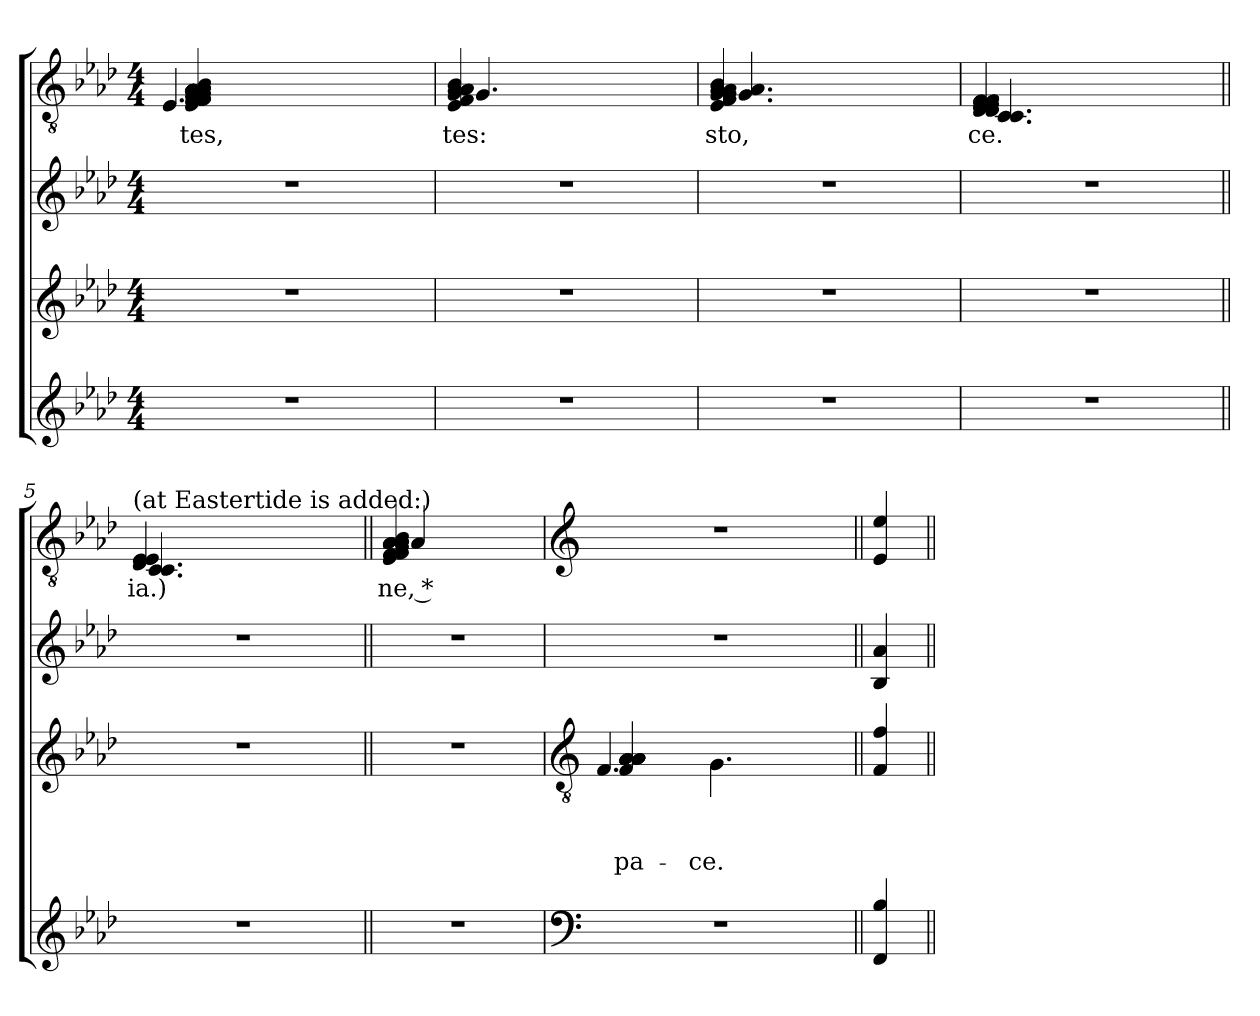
**kern	**kern	**text	**text	**text	**kern	**kern	**text
*part4	*part3	*part3	*part3	*part3	*part2	*part1	*part1
*staff4	*staff3	*staff3	*staff3	*staff3	*staff2	*staff1	*staff1
*clefG2	*clefG2	*	*	*	*clefG2	*clefGv2	*
*k[b-e-a-d-]	*k[b-e-a-d-]	*	*	*	*k[b-e-a-d-]	*k[b-e-a-d-]	*
*A-:	*A-:	*	*	*	*A-:	*A-:	*
*M4/4	*M4/4	*	*	*	*M4/4	*M4/4	*
=1	=1	=1	=1	=1	=1	=1	=1
!	!	!	!	!	!	!LO:N:n=1:head=solid	!
!	!	!	!	!	!	!LO:N:n=2:head=solid	!
!	!	!	!	!	!	!LO:N:n=3:head=solid	!
!	!	!	!	!	!	!LO:N:n=4:head=solid	!
!	!	!	!	!	!	!LO:N:n=5:head=solid	!
!	!	!	!	!	!	!LO:N:n=6:head=solid	!
!	!	!	!	!	!	!LO:N:n=7:head=solid	!
!	!	!	!	!	!	!LO:N:n=8:head=solid	!
!	!	!	!	!	!	!LO:N:n=9:head=solid	!
!	!	!	!	!	!	!LO:N:n=10:head=solid	!
!	!	!	!	!	!	!LO:N:n=11:head=solid	!
*	*	*	*	*	*	*^	*
!	!	!	!	!	!	!LO:N:n=12:head=solid	!LO:N:head=solid	!LO:LY:b
!	!	!	!	!	!	!	!	!LO:LY:b
1r	1r	.	.	.	1r	4E-/ 4F/ 4F/ 4F/ 4G/ 4G/ 4A-/ 4A-/ 4A-/ 4A-/ 4A-/ 4B-/	4.E-/	-tes,
.	.	.	.	.	.	2ryy	.	.
.	.	.	.	.	.	.	2ryy	.
.	.	.	.	.	.	8ryy	.	.
.	.	.	.	.	.	8ryy	8ryy	.
=2	=2	=2	=2	=2	=2	=2	=2	=2
!	!	!	!	!	!	!LO:N:n=1:head=solid	!	!
!	!	!	!	!	!	!LO:N:n=2:head=solid	!	!
!	!	!	!	!	!	!LO:N:n=3:head=solid	!	!
!	!	!	!	!	!	!LO:N:n=4:head=solid	!	!
!	!	!	!	!	!	!LO:N:n=5:head=solid	!	!
!	!	!	!	!	!	!LO:N:n=6:head=solid	!	!
!	!	!	!	!	!	!LO:N:n=7:head=solid	!LO:N:head=solid	!LO:LY:b
!	!	!	!	!	!	!	!	!LO:LY:b
1r	1r	.	.	.	1r	4E-/ 4F/ 4G/ 4A-/ 4A-/ 4A-/ 4B-/	4.G/	-tes:
.	.	.	.	.	.	2ryy	.	.
.	.	.	.	.	.	.	2ryy	.
.	.	.	.	.	.	8ryy	.	.
.	.	.	.	.	.	8ryy	8ryy	.
=3	=3	=3	=3	=3	=3	=3	=3	=3
!	!	!	!	!	!	!LO:N:n=1:head=solid	!	!
!	!	!	!	!	!	!LO:N:n=2:head=solid	!	!
!	!	!	!	!	!	!LO:N:n=3:head=solid	!	!
!	!	!	!	!	!	!LO:N:n=4:head=solid	!	!
!	!	!	!	!	!	!LO:N:n=5:head=solid	!	!
!	!	!	!	!	!	!LO:N:n=6:head=solid	!	!
!	!	!	!	!	!	!LO:N:n=7:head=solid	!LO:N:n=1:head=solid	!LO:LY:b
!	!	!	!	!	!	!	!LO:N:n=2:head=solid	!LO:LY:b
1r	1r	.	.	.	1r	4E-/ 4F/ 4G/ 4G/ 4A-/ 4A-/ 4B-/	4.G/ 4.A-/	-sto,
.	.	.	.	.	.	2ryy	.	.
.	.	.	.	.	.	.	2ryy	.
.	.	.	.	.	.	8ryy	.	.
.	.	.	.	.	.	8ryy	8ryy	.
!!LO:LB:g=z	!!
=4	=4	=4	=4	=4	=4	=4	=4	=4
!	!	!	!	!	!	!LO:N:n=1:head=solid	!	!
!	!	!	!	!	!	!LO:N:n=2:head=solid	!	!
!	!	!	!	!	!	!LO:N:n=3:head=solid	!	!
!	!	!	!	!	!	!LO:N:n=4:head=solid	!	!
!	!	!	!	!	!	!LO:N:n=5:head=solid	!	!
!	!	!	!	!	!	!LO:N:n=6:head=solid	!	!
!	!	!	!	!	!	!LO:N:n=7:head=solid	!	!
!	!	!	!	!	!	!LO:N:n=8:head=solid	!	!
!	!	!	!	!	!	!LO:N:n=9:head=solid	!	!
!	!	!	!	!	!	!LO:N:n=10:head=solid	!LO:N:n=1:head=solid	!LO:LY:b
!	!	!	!	!	!	!	!LO:N:n=2:head=solid	!LO:LY:b
1r	1r	.	.	.	1r	4D-/ 4D-/ 4E-/ 4E-/ 4E-/ 4F/ 4F/ 4F/ 4F/ 4F/	4.C/ 4.C/	-ce.
.	.	.	.	.	.	2ryy	.	.
.	.	.	.	.	.	.	2ryy	.
.	.	.	.	.	.	8ryy	.	.
.	.	.	.	.	.	8ryy	8ryy	.
=5||	=5||	=5||	=5||	=5||	=5||	=5||	=5||	=5||
!	!	!	!	!	!	!LO:TX:a:t=(at Eastertide is added&colon;)	!	!
!	!	!	!	!	!	!LO:N:n=1:head=solid	!	!
!	!	!	!	!	!	!LO:N:n=2:head=solid	!	!
!	!	!	!	!	!	!LO:N:n=3:head=solid	!LO:N:n=1:head=solid	!LO:LY:b
!	!	!	!	!	!	!	!LO:N:n=2:head=solid	!LO:LY:b
1r	1r	.	.	.	1r	4D-/ 4E-/ 4E-/	4.C/ 4.C/	-ia.)
.	.	.	.	.	.	2ryy	.	.
.	.	.	.	.	.	.	2ryy	.
.	.	.	.	.	.	8ryy	.	.
.	.	.	.	.	.	8ryy	8ryy	.
=6||	=6||	=6||	=6||	=6||	=6||	=6||	=6||	=6||
!	!	!	!	!	!	!LO:N:n=1:head=solid	!	!
!	!	!	!	!	!	!LO:N:n=2:head=solid	!	!
!	!	!	!	!	!	!LO:N:n=3:head=solid	!	!
!	!	!	!	!	!	!LO:N:n=4:head=solid	!	!
!	!	!	!	!	!	!LO:N:n=5:head=solid	!	!
!	!	!	!	!	!	!LO:N:n=6:head=solid	!	!
!	!	!	!	!	!	!LO:N:n=7:head=solid	!	!
!	!	!	!	!	!	!LO:N:n=8:head=solid	!	!
!	!	!	!	!	!	!LO:N:n=9:head=solid	!	!
!	!	!	!	!	!	!LO:N:n=10:head=solid	!	!
!	!	!	!	!	!	!LO:N:n=11:head=solid	!	!
!	!	!	!	!	!	!LO:N:n=12:head=solid	!LO:N:head=solid	!LO:LY:b:rj
!	!	!	!	!	!	!	!	!LO:LY:b
1r	1r	.	.	.	1r	4E-/ 4F/ 4F/ 4G/ 4A-/ 4A-/ 4A-/ 4A-/ 4A-/ 4A-/ 4A-/ 4B-/	4A-/	-ne, *
.	.	.	.	.	.	2.ryy	2.ryy	.
*	*	*	*	*	*	*v	*v	*
!!LO:LB:g=z
=7	=7	=7	=7	=7	=7	=7	=7
*clefF4	*clefGv2	*	*	*	*	*clefG2	*
*	*	*	*	*	*	*^	*
!	!LO:N:n=1:head=solid	!	!	!	!	!	!	!
!	!LO:N:n=2:head=solid	!	!	!	!	!	!	!
!	!LO:N:n=3:head=solid	!	!	!	!	!	!	!
!	!LO:N:n=4:head=solid	!	!	!	!	!	!	!
!	!LO:N:n=5:head=solid	!	!	!	!	!	!	!
!	!LO:N:n=6:head=solid	!	!	!	!	!	!	!
!	!LO:N:n=7:head=solid	!	!	!	!	!	!	!
!	!LO:N:n=8:head=solid	!	!	!	!	!	!	!
*	*^	*	*	*	*	*	*	*
!	!LO:N:n=9:head=solid	!LO:N:head=solid	!	!	!LO:LY:b	!	!	!	!
*	*	*	*	*	*	*	*v	*v	*
1r	4F/ 4A-/ 4A-/ 4A-/ 4A-/ 4A-/ 4A-/ 4A-/ 4A-/	4.F/	.	.	pa-	1r	1r	.
.	8ryy	.	.	.	.	.	.	.
!	!LO:N:head=solid	!	!	!	!LO:LY:b	!	!	!
.	4.G\	4ryy	.	.	-ce.	.	.	.
.	.	4.ryy	.	.	.	.	.	.
.	4ryy	.	.	.	.	.	.	.
*	*v	*v	*	*	*	*	*	*
=8||	=8||	=8||	=8||	=8||	=8||	=8||	=8||
4FF/ 4B-/	4F/ 4f/	.	.	.	4B-/ 4a-/	4e-/ 4ee-/	.
=||	=||	=||	=||	=||	=||	=||	=||
*-	*-	*-	*-	*-	*-	*-	*-
